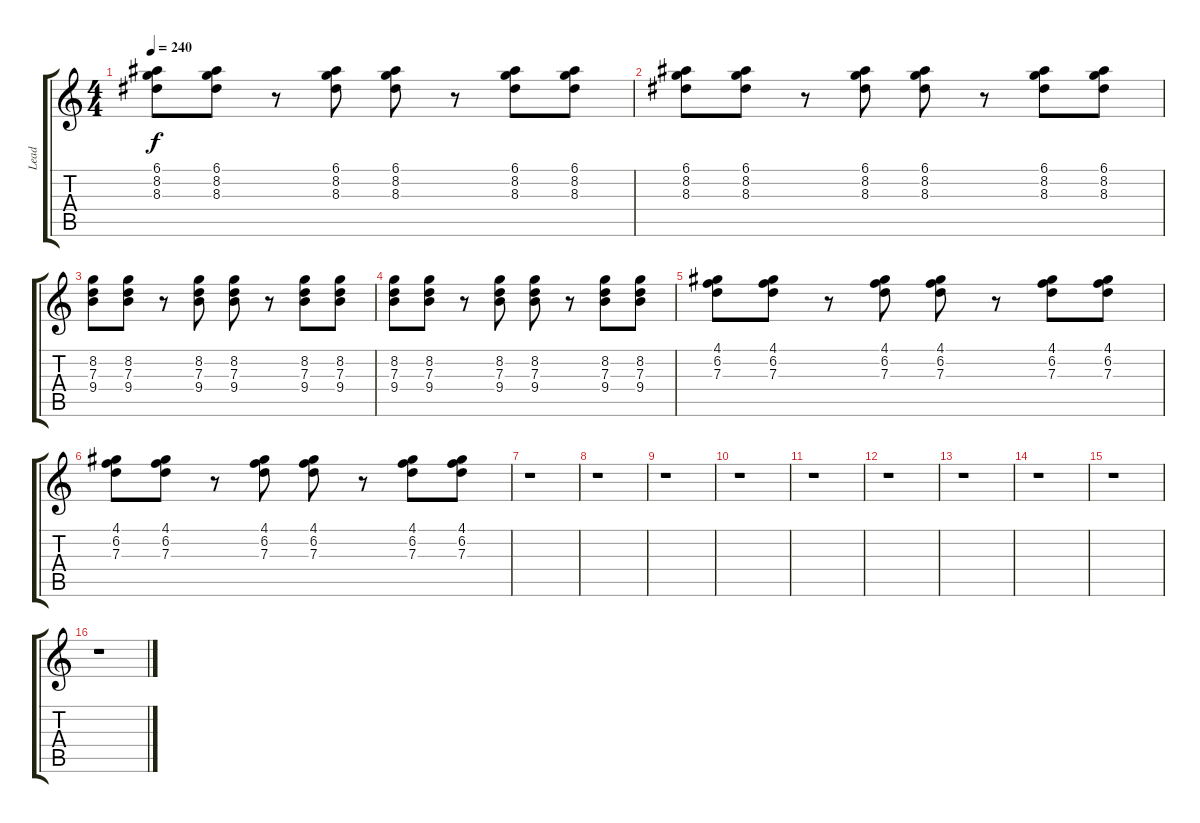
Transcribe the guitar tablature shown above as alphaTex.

\track ("Lead" "Lead") {instrument electricguitarmuted}
\staff {score tabs}
\tuning (E4 B3 G3 D3 A2 E2) {hide}
\ts (4 4)
\tempo 240
\clef g2
\ks c
(6.1 8.2 8.3).8{dy f} (6.1 8.2 8.3).8 r.8 (6.1 8.2 8.3).8 (6.1 8.2 8.3).8 r.8 (6.1 8.2 8.3).8 (6.1 8.2 8.3).8 |
(6.1 8.2 8.3).8 (6.1 8.2 8.3).8 r.8 (6.1 8.2 8.3).8 (6.1 8.2 8.3).8 r.8 (6.1 8.2 8.3).8 (6.1 8.2 8.3).8 |
(8.2 7.3 9.4).8{volume 8} (8.2 7.3 9.4).8 r.8 (8.2 7.3 9.4).8 (8.2 7.3 9.4).8 r.8 (8.2 7.3 9.4).8 (8.2 7.3 9.4).8 |
(8.2 7.3 9.4).8{volume 8} (8.2 7.3 9.4).8 r.8 (8.2 7.3 9.4).8 (8.2 7.3 9.4).8 r.8 (8.2 7.3 9.4).8 (8.2 7.3 9.4).8 |
(4.1 6.2 7.3).8{volume 8} (4.1 6.2 7.3).8 r.8 (4.1 6.2 7.3).8 (4.1 6.2 7.3).8 r.8 (4.1 6.2 7.3).8 (4.1 6.2 7.3).8 |
(4.1 6.2 7.3).8{volume 8} (4.1 6.2 7.3).8 r.8 (4.1 6.2 7.3).8 (4.1 6.2 7.3).8 r.8 (4.1 6.2 7.3).8 (4.1 6.2 7.3).8 |
r.1 |
r.1 |
r.1 |
r.1 |
r.1 |
r.1 |
r.1 |
r.1 |
r.1 |
r.1
